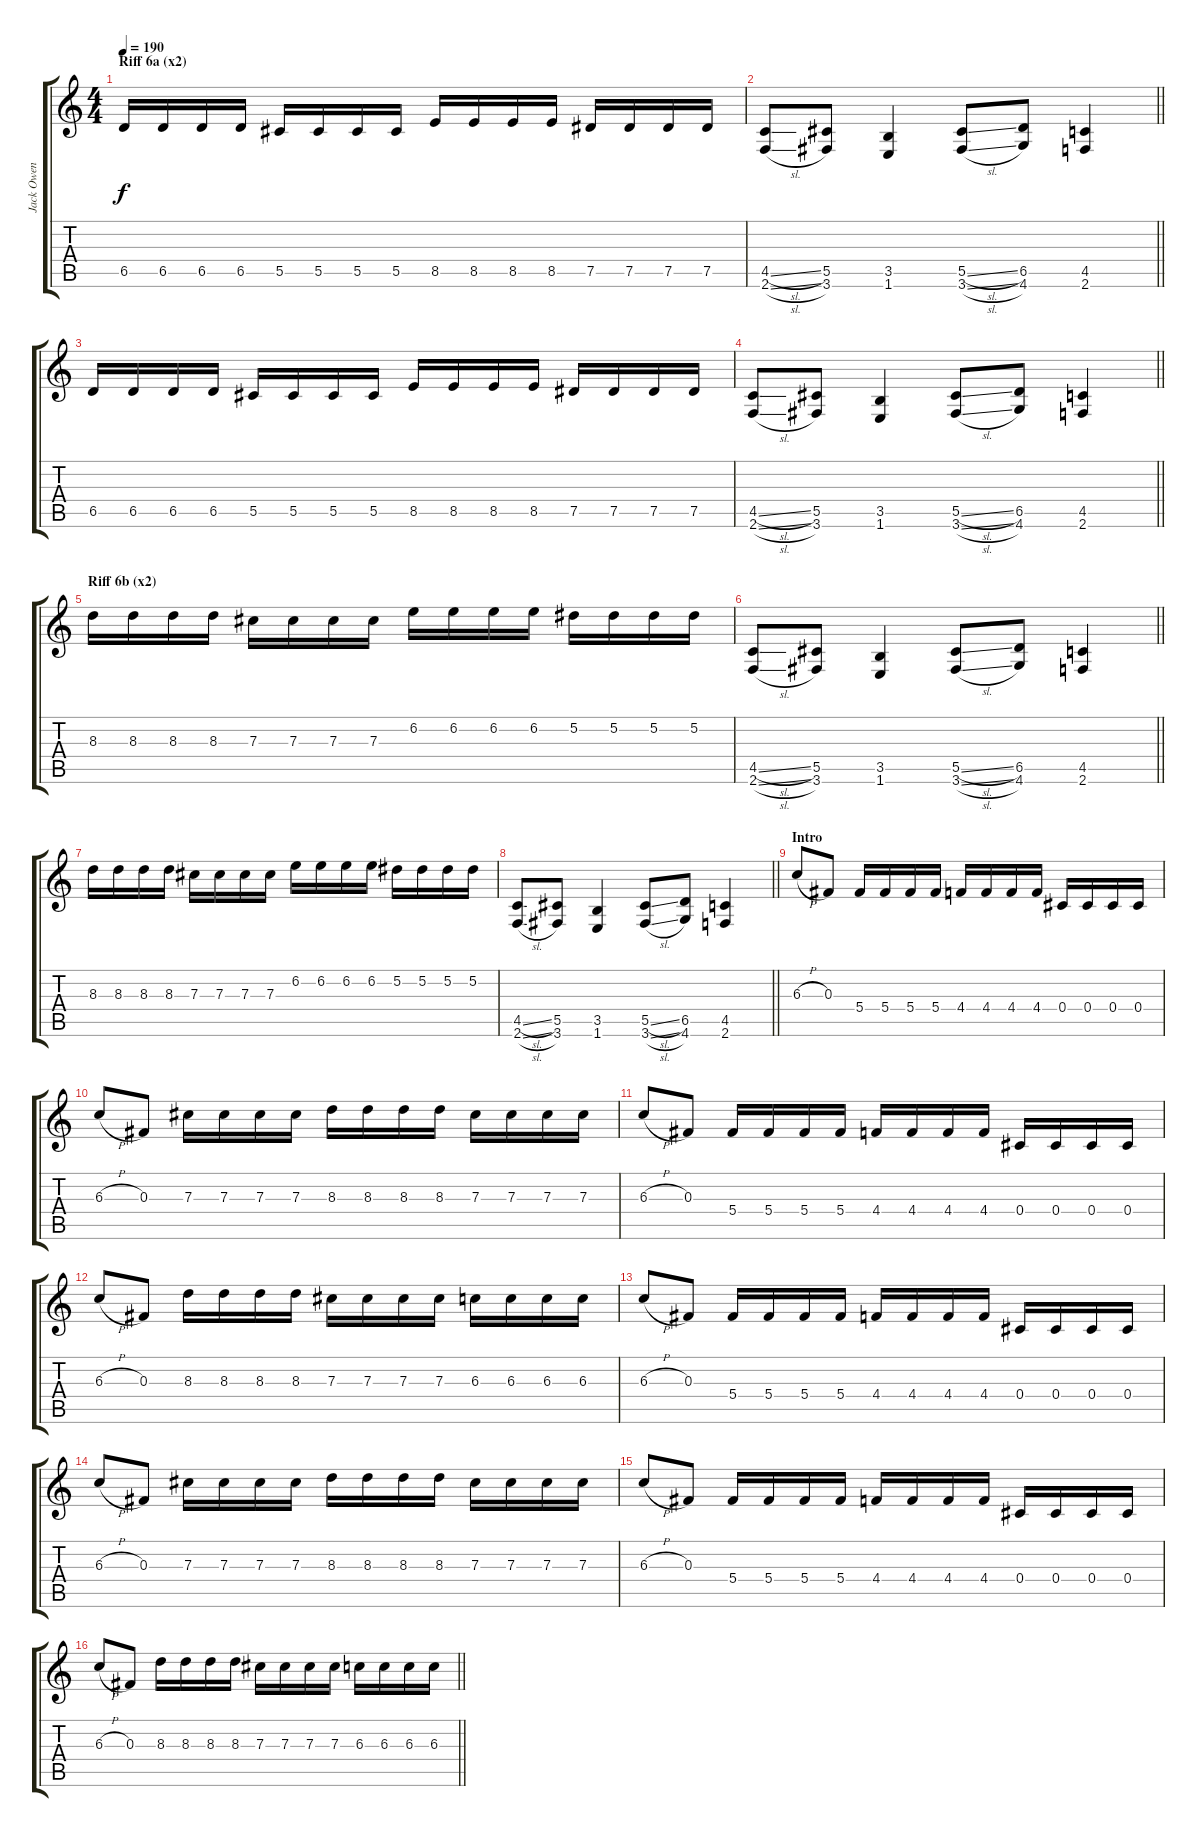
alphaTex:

\track ("Jack Owen" "Jack Owen") {instrument distortionguitar}
\staff {score tabs}
\tuning (Eb4 Bb3 Gb3 Db3 Ab2 Eb2) {hide}
\ts (4 4)
\section ("" "Riff 6a (x2)")
\tempo 190
\clef g2
\ks c
6.5.16{dy f} 6.5.16 6.5.16 6.5.16 5.5.16 5.5.16 5.5.16 5.5.16 8.5.16 8.5.16 8.5.16 8.5.16 7.5.16 7.5.16 7.5.16 7.5.16 |
\barLineRight lightlight
(4.5{sl} 2.6{sl}).8 (5.5 3.6).8 (3.5 1.6).4 (5.5{sl} 3.6{sl}).8 (6.5 4.6).8 (4.5 2.6).4 |
6.5.16 6.5.16 6.5.16 6.5.16 5.5.16 5.5.16 5.5.16 5.5.16 8.5.16 8.5.16 8.5.16 8.5.16 7.5.16 7.5.16 7.5.16 7.5.16 |
\barLineRight lightlight
(4.5{sl} 2.6{sl}).8 (5.5 3.6).8 (3.5 1.6).4 (5.5{sl} 3.6{sl}).8 (6.5 4.6).8 (4.5 2.6).4 |
\section ("" "Riff 6b (x2)")
8.3.16 8.3.16 8.3.16 8.3.16 7.3.16 7.3.16 7.3.16 7.3.16 6.2.16 6.2.16 6.2.16 6.2.16 5.2.16 5.2.16 5.2.16 5.2.16 |
\barLineRight lightlight
(4.5{sl} 2.6{sl}).8 (5.5 3.6).8 (3.5 1.6).4 (5.5{sl} 3.6{sl}).8 (6.5 4.6).8 (4.5 2.6).4 |
8.3.16 8.3.16 8.3.16 8.3.16 7.3.16 7.3.16 7.3.16 7.3.16 6.2.16 6.2.16 6.2.16 6.2.16 5.2.16 5.2.16 5.2.16 5.2.16 |
\barLineRight lightlight
(4.5{sl} 2.6{sl}).8 (5.5 3.6).8 (3.5 1.6).4 (5.5{sl} 3.6{sl}).8 (6.5 4.6).8 (4.5 2.6).4 |
\section ("" "Intro")
6.3{h}.8 0.3.8 5.4.16 5.4.16 5.4.16 5.4.16 4.4.16 4.4.16 4.4.16 4.4.16 0.4.16 0.4.16 0.4.16 0.4.16 |
6.3{h}.8 0.3.8 7.3.16 7.3.16 7.3.16 7.3.16 8.3.16 8.3.16 8.3.16 8.3.16 7.3.16 7.3.16 7.3.16 7.3.16 |
6.3{h}.8 0.3.8 5.4.16 5.4.16 5.4.16 5.4.16 4.4.16 4.4.16 4.4.16 4.4.16 0.4.16 0.4.16 0.4.16 0.4.16 |
6.3{h}.8 0.3.8 8.3.16 8.3.16 8.3.16 8.3.16 7.3.16 7.3.16 7.3.16 7.3.16 6.3.16 6.3.16 6.3.16 6.3.16 |
6.3{h}.8 0.3.8 5.4.16 5.4.16 5.4.16 5.4.16 4.4.16 4.4.16 4.4.16 4.4.16 0.4.16 0.4.16 0.4.16 0.4.16 |
6.3{h}.8 0.3.8 7.3.16 7.3.16 7.3.16 7.3.16 8.3.16 8.3.16 8.3.16 8.3.16 7.3.16 7.3.16 7.3.16 7.3.16 |
6.3{h}.8 0.3.8 5.4.16 5.4.16 5.4.16 5.4.16 4.4.16 4.4.16 4.4.16 4.4.16 0.4.16 0.4.16 0.4.16 0.4.16 |
\barLineRight lightlight
6.3{h}.8 0.3.8 8.3.16 8.3.16 8.3.16 8.3.16 7.3.16 7.3.16 7.3.16 7.3.16 6.3.16 6.3.16 6.3.16 6.3.16
